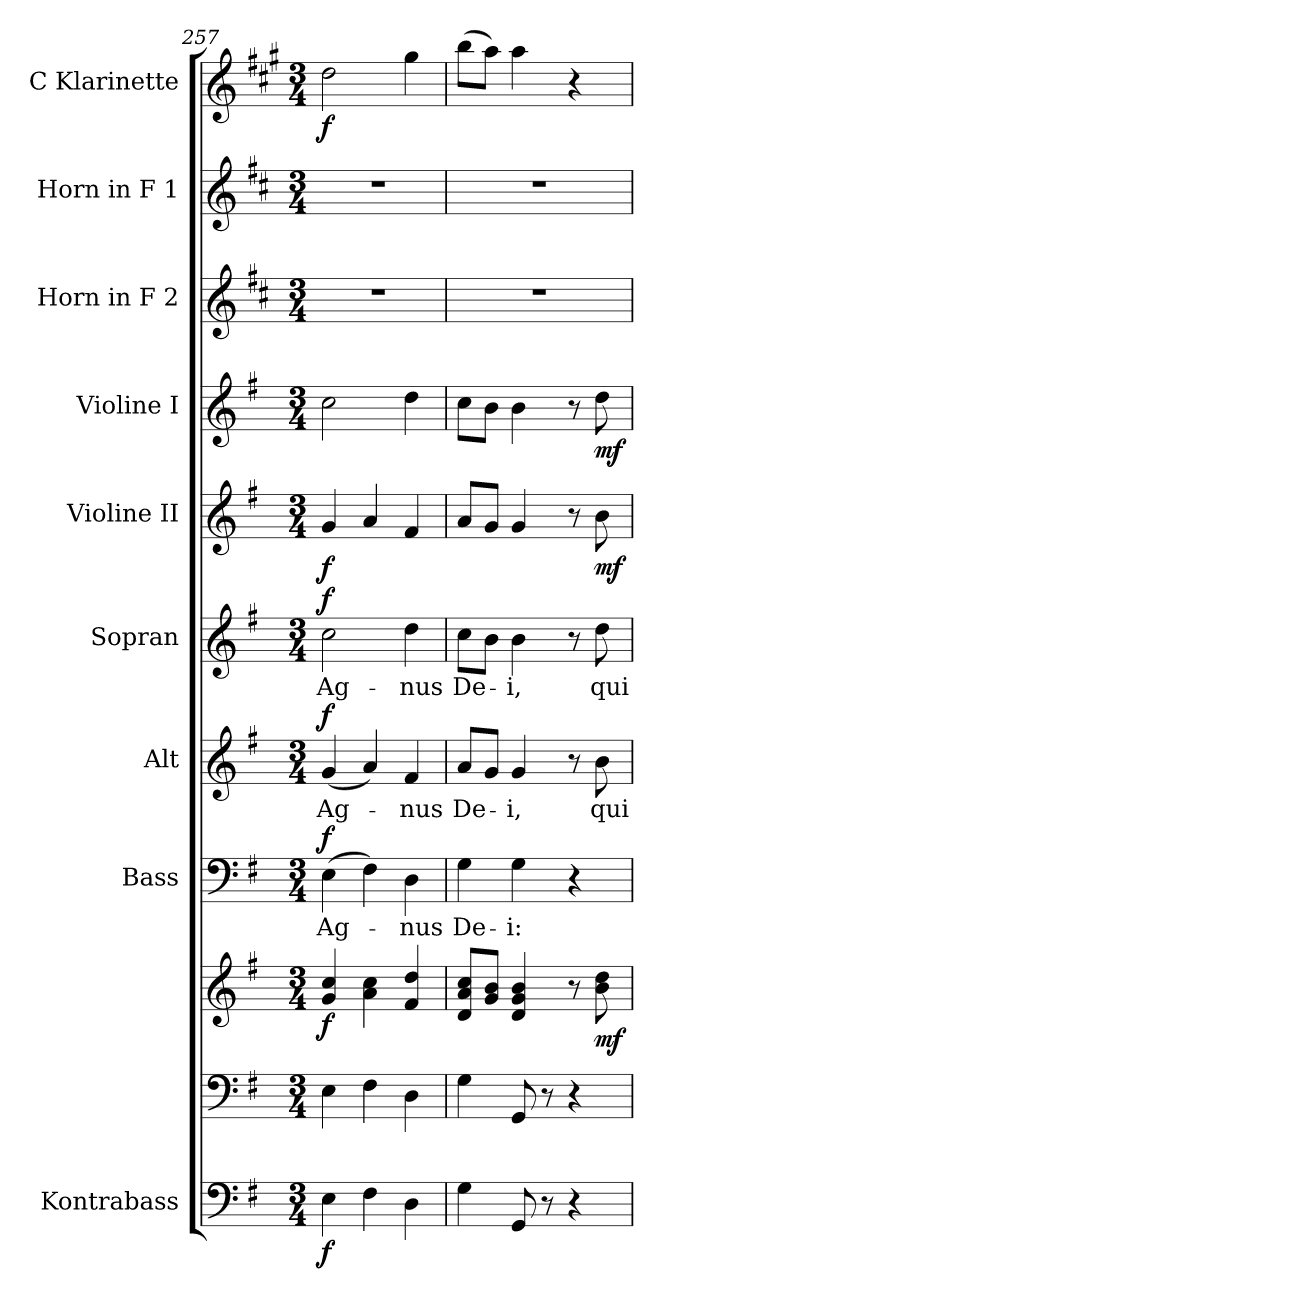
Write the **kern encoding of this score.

**kern	**dynam	**kern	**kern	**dynam	**kern	**text	**dynam	**kern	**text	**dynam	**kern	**text	**dynam	**kern	**dynam	**kern	**dynam	**kern	**kern	**kern	**dynam
*part10	*part10	*part9	*part9	*part9	*part8	*part8	*part8	*part7	*part7	*part7	*part6	*part6	*part6	*part5	*part5	*part4	*part4	*part3	*part2	*part1	*part1
*staff11	*staff11	*staff10	*staff9	*staff9/10	*staff8	*staff8	*staff8	*staff7	*staff7	*staff7	*staff6	*staff6	*staff6	*staff5	*staff5	*staff4	*staff4	*staff3	*staff2	*staff1	*staff1
*I"Kontrabass	*	*	*	*	*I"Bass	*	*	*I"Alt	*	*	*I"Sopran	*	*	*I"Violine II	*	*I"Violine I	*	*I"Horn in F 2	*I"Horn in F 1	*I"C Klarinette	*
*I'Kb.	*	*	*	*	*I'B.	*	*	*I'A.	*	*	*I'S.	*	*	*I'Vl. II	*	*I'Vl. I	*	*	*	*I'Kl.	*
*clefF4	*	*clefF4	*clefG2	*	*clefF4	*	*	*clefG2	*	*	*clefG2	*	*	*clefG2	*	*clefG2	*	*clefG2	*clefG2	*clefG2	*
*ITrd7c12	*	*	*	*	*	*	*	*	*	*	*	*	*	*	*	*	*	*ITrd4c7	*ITrd4c7	*ITrd1c2	*
*k[f#]	*	*k[f#]	*k[f#]	*	*k[f#]	*	*	*k[f#]	*	*	*k[f#]	*	*	*k[f#]	*	*k[f#]	*	*k[f#]	*k[f#]	*k[f#]	*
*G:	*	*G:	*G:	*	*G:	*	*	*G:	*	*	*G:	*	*	*G:	*	*G:	*	*G:	*G:	*G:	*
*M3/4	*	*M3/4	*M3/4	*	*M3/4	*	*	*M3/4	*	*	*M3/4	*	*	*M3/4	*	*M3/4	*	*M3/4	*M3/4	*M3/4	*
=257	=257	=257	=257	=257	=257	=257	=257	=257	=257	=257	=257	=257	=257	=257	=257	=257	=257	=257	=257	=257	=257
!	!LO:DY:b	!	!	!LO:DY:b	!	!LO:LY:b	!LO:DY:a	!	!LO:LY:b	!LO:DY:a	!	!LO:LY:b	!LO:DY:a	!	!LO:DY:b	!	!	!	!	!	!LO:DY:b
4EE\	f	4E\	4g/ 4cc/	f	(>4E\	Ag-	f	(<4g/	Ag-	f	2cc\	Ag-	f	4g/	f	2cc\	.	2.r	2.r	2cc\	f
4FF#\	.	4F#\	4a\ 4cc\	.	4F#\)	.	.	4a/)	.	.	.	.	.	4a/	.	.	.	.	.	.	.
!	!	!	!	!	!	!LO:LY:b	!	!	!LO:LY:b	!	!	!LO:LY:b	!	!	!	!	!	!	!	!	!
4DD\	.	4D\	4f#/ 4dd/	.	4D\	-nus	.	4f#/	-nus	.	4dd\	-nus	.	4f#/	.	4dd\	.	.	.	4ff#\	.
=258	=258	=258	=258	=258	=258	=258	=258	=258	=258	=258	=258	=258	=258	=258	=258	=258	=258	=258	=258	=258	=258
!	!	!	!	!	!	!LO:LY:b	!	!	!LO:LY:b	!	!	!LO:LY:b	!	!	!	!	!	!	!	!	!
4GG\	.	4G\	8d/ 8a/ 8cc/L	.	4G\	De-	.	8a/L	De-	.	8cc\L	De-	.	8a/L	.	8cc\L	.	2.r	2.r	(>8aa\L	.
.	.	.	8g/ 8b/J	.	.	.	.	8g/J	.	.	8b\J	.	.	8g/J	.	8b\J	.	.	.	8gg\J)	.
!	!	!	!	!	!	!LO:LY:b	!	!	!LO:LY:b	!	!	!LO:LY:b	!	!	!	!	!	!	!	!	!
8GGG/	.	8GG/	4d/ 4g/ 4b/	.	4G\	-i:	.	4g/	-i,	.	4b\	-i,	.	4g/	.	4b\	.	.	.	4gg\	.
8r	.	8r	.	.	.	.	.	.	.	.	.	.	.	.	.	.	.	.	.	.	.
4r	.	4r	8r	.	4r	.	.	8r	.	.	8r	.	.	8r	.	8r	.	.	.	4r	.
!	!	!	!	!LO:DY:b	!	!	!	!	!LO:LY:b	!	!	!LO:LY:b	!	!	!LO:DY:b	!	!LO:DY:b	!	!	!	!
.	.	.	8b\ 8dd\	mf	.	.	.	8b\	qui	.	8dd\	qui	.	8b\	mf	8dd\	mf	.	.	.	.
=	=	=	=	=	=	=	=	=	=	=	=	=	=	=	=	=	=	=	=	=	=
*-	*-	*-	*-	*-	*-	*-	*-	*-	*-	*-	*-	*-	*-	*-	*-	*-	*-	*-	*-	*-	*-
